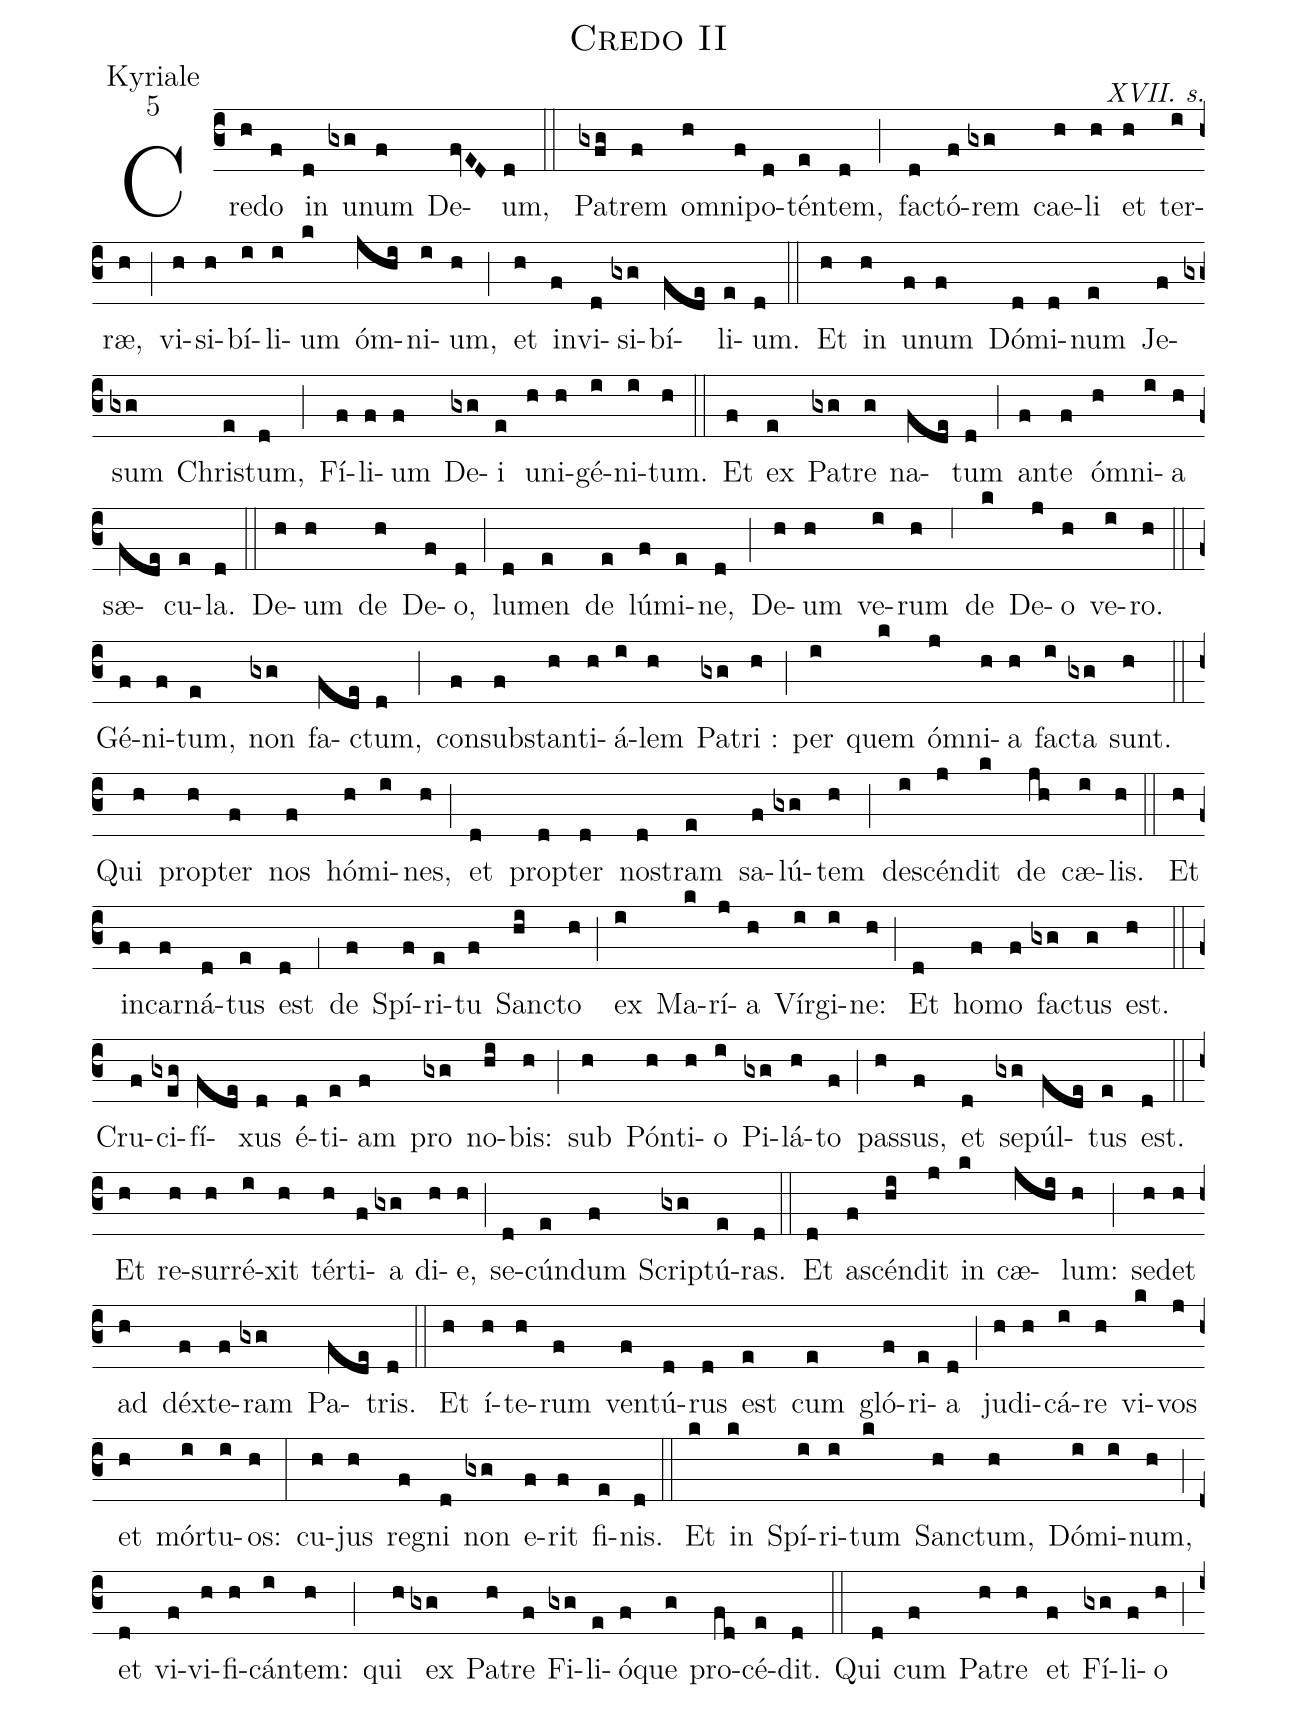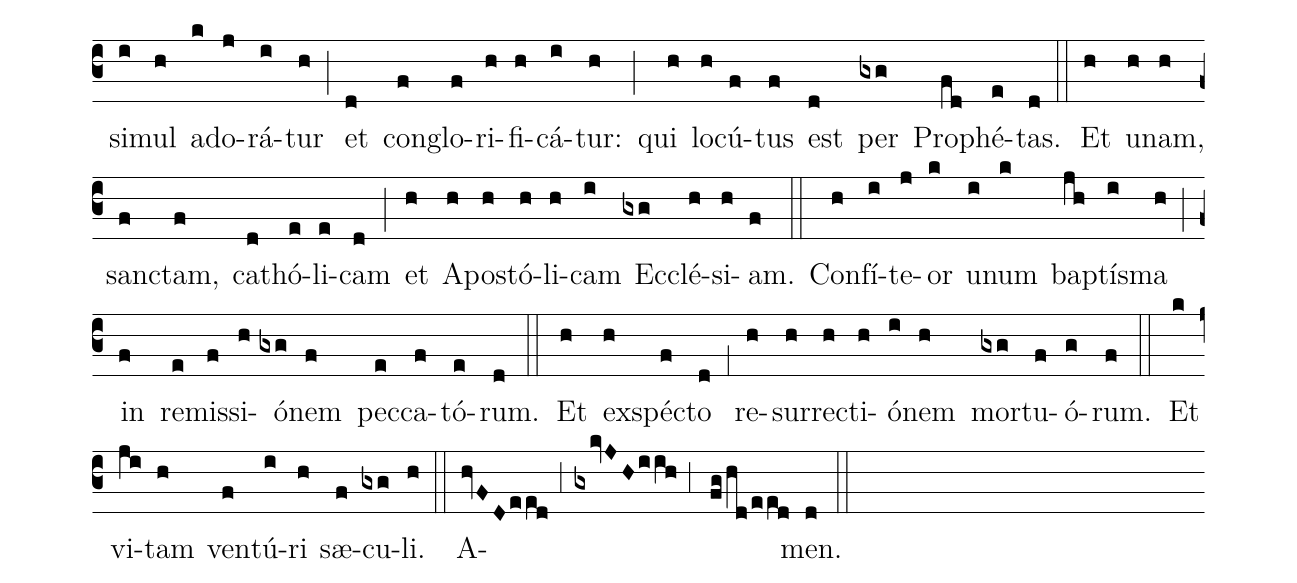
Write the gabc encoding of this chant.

name:Credo II;
office-part:Kyriale;
mode:5;
commentary:XVII. s.;
%%
(c3) Cre(h)do(f) in(d) u(gxg)num(f) De(fvED)um, (d) (::)

Pa(gxfg)trem(f) om(h)ni(f)po(d)tén(e)tem,(d) (;)
fa(d)ctó(f)rem(gxg) cae(h)li(h) et(h) ter(i)ræ,(h) (;)
vi(h)si(h)bí(i)li(i)um(k) óm(jhi)ni(i)um,(h) (;)
et(h) in(f)vi(d)si(gxg)bí(fde)li(e)um.(d) (::)

Et(h) in(h) u(f)num(f) Dó(d)mi(d)num(e) Je(f)sum(gxg) Chri(e)stum,(d) (;)
Fí(f)li(f)um(f) De(gxg)i(e) u(h)ni(h)gé(i)ni(i)tum.(h) (::)

Et(f) ex(e) Pa(gxg)tre(g) na(fde)tum(d) (;)
an(f)te(f) óm(h)ni(i)a(h) sæ(fde)cu(e)la.(d) (::)

De(h)um(h) de(h) De(f)o,(d) (;)
lu(d)men(e) de(e) lú(f)mi(e)ne,(d) (;)
De(h)um(h) ve(i)rum(h) (;6)
de(k) De(j)o(h) ve(i)ro.(h) (::)

Gé(f)ni(f)tum,(e) non(gxg) fa(fde)ctum,(d) (;)
con(f)sub(f)stan(h)ti(h)á(i)lem(h) Pa(gxg)tri :(h) (;)
per(i) quem(k) óm(j)ni(h)a(h) fa(i)cta(gxg) sunt.(h) (::)

Qui(h) prop(h)ter(f) nos(f) hó(h)mi(i)nes,(h) (;)
et(d) prop(d)ter(d) no(d)stram(e) sa(f)lú(gxg)tem(h) (;)
de(i)scén(j)dit(k) de(jh) cæ(i)lis.(h) (::)

Et(h) in(f)car(f)ná(d)tus(e) est(d) (;1)
de(f) Spí(f)ri(e)tu(f) San(hi)cto(h) (;)
ex(i) Ma(k)rí(j)a(h) Vír(i)gi(i)ne:(h) (;)
Et(d) ho(f)mo(f) fa(gxg)ctus(g) est.(h) (::)

Cru(f)ci(gxeg)fí(fde)xus(d) é(d)ti(e)am(f) pro(gxg) no(hi)bis:(h) (;)
sub(h) Pón(h)ti(h)o(i) Pi(gxg)lá(h)to(f) (;)
pas(h)sus,(f) et(d) se(gxg)púl(fde)tus(e) est.(d) (::)

Et(h) re(h)sur(h)ré(i)xit(h) tér(h)ti(f)a(gxg) di(h)e,(h) (;)
se(d)cún(e)dum(f) Scrip(gxg)tú(e)ras.(d) (::)

Et(d) a(f)scén(hi)dit(j) in(k) cæ(jhi)lum:(h) (;)
se(h)det(h) ad(h) déx(f)te(f)ram(gxg) Pa(fde)tris.(d) (::)

Et(h) í(h)te(h)rum(f) ven(f)tú(d)rus(d) est(e) cum(e) gló(f)ri(e)a(d) (;)
ju(h)di(h)cá(i)re(h) vi(k)vos(j) et(h) mór(i)tu(i)os:(h) (:)
cu(h)jus(h) re(f)gni(d) non(gxg) e(f)rit(f) fi(e)nis.(d) (::)

Et(k) in(k) Spí(i)ri(i)tum(k) San(h)ctum,(h) Dó(i)mi(i)num,(h) (;)
et(d) vi(f)vi(h)fi(h)cán(i)tem:(h) (;)
qui(h) ex(gxg) Pa(h)tre(f) Fi(gxg)li(e)ó(f)que(g) pro(fd)cé(e)dit.(d) (::)

Qui(d) cum(f) Pa(h)tre(h) et(f) Fí(gxg)li(f)o(h) (;)
si(i)mul(h) ad(k)o(j)rá(i)tur(h) (;)
et(d) con(f)glo(f)ri(h)fi(h)cá(i)tur:(h) (;)
qui(h) lo(h)cú(f)tus(f) est(d) per(gxg) Pro(fd)phé(e)tas.(d) (::)

Et(h) u(h)nam,(h) san(f)ctam,(f) ca(d)thó(e)li(e)cam(d) (;)
et(h) A(h)po(h)stó(h)li(h)cam(i) Ec(gxg)clé(h)si(h)am.(f) (::)

Con(h)fí(i)te(j)or(k) u(i)num(k) bap(jh)tís(i)ma(h) (;)
in(f) re(e)mis(f)si(h)ó(gxg)nem(f) pec(e)ca(f)tó(e)rum.(d) (::)

Et(h) ex(h)spé(f)cto(d) (;1)
re(h)sur(h)re(h)cti(h)ó(i)nem(h) mor(gxg)tu(f)ó(g)rum.(f) (::)

Et(k) vi(ji)tam(h) ven(f)tú(i)ri(h) sæ(f)cu(gxg)li.(h) (::)

A(hvFDeed;3gxkvJHiih;3//fg/hd/eed)men.(d) (::)
